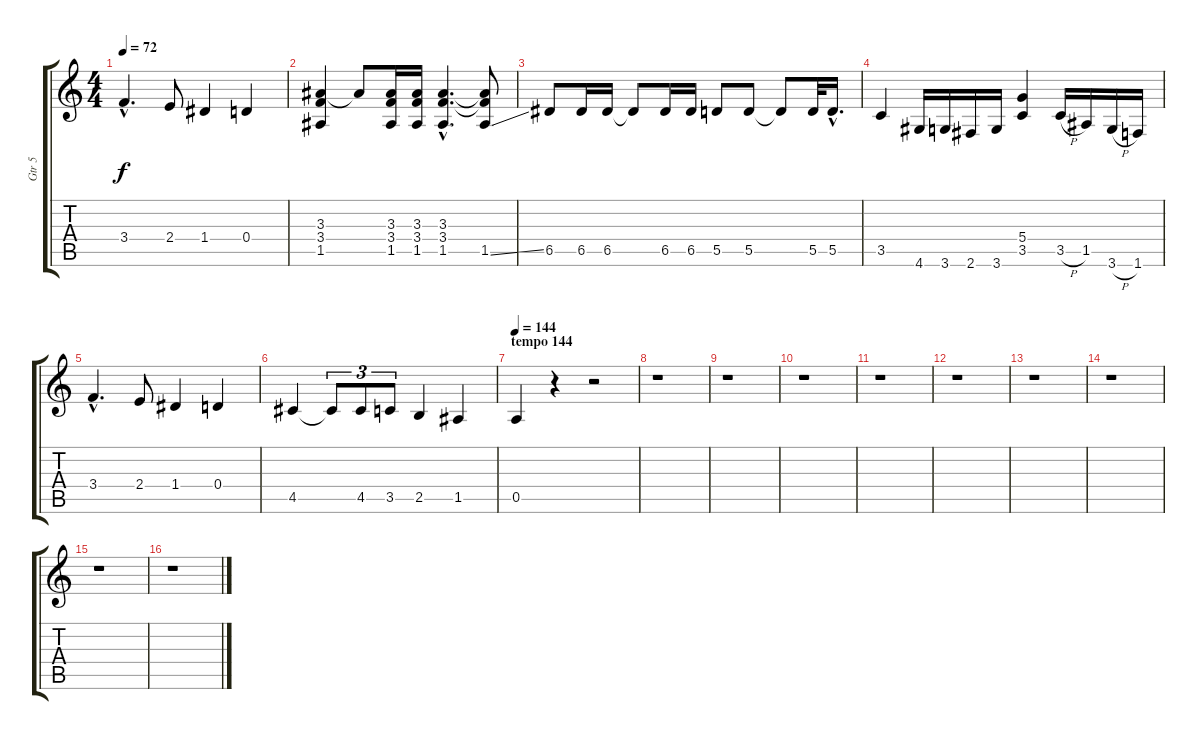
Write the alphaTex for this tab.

\track ("Gtr 5" "Gtr 5") {instrument overdrivenguitar}
\staff {score tabs}
\tuning (E4 B3 G3 D3 A2 E2) {hide}
\ts (4 4)
\tempo 72
\clef g2
\ks c
3.4{hac}.4{d dy f} 2.4.8 1.4.4 0.4.4 |
(3.3 3.4 1.5).4 3.3{t}.8 (3.3 3.4 1.5).16 (3.3 3.4 1.5).16 (3.3{hac} 3.4{hac} 1.5{hac}).4{d} (3.3{t} 3.4{t} 1.5{ss}).8 |
6.5.8 6.5.16 6.5.16 6.5{t}.8 6.5.16 6.5.16 5.5.8 5.5.8 5.5{t}.8 5.5.32 5.5{hac}.16{d} |
3.5.4 4.6.16 3.6.16 2.6.16 3.6.16 (5.4 3.5).4 3.5{h}.16 1.5.16 3.6{h}.16 1.6.16 |
3.4{hac}.4{d} 2.4.8 1.4.4 0.4.4 |
4.5.4 4.5{t}.8{tu (3 2)} 4.5.8{tu (3 2)} 3.5.8{tu (3 2)} 2.5.4 1.5.4 |
\section ("" "tempo 144")
\tempo 144
0.5.4 r.4 r.2 |
r.1 |
r.1 |
r.1 |
r.1 |
r.1 |
r.1 |
r.1 |
r.1 |
r.1
